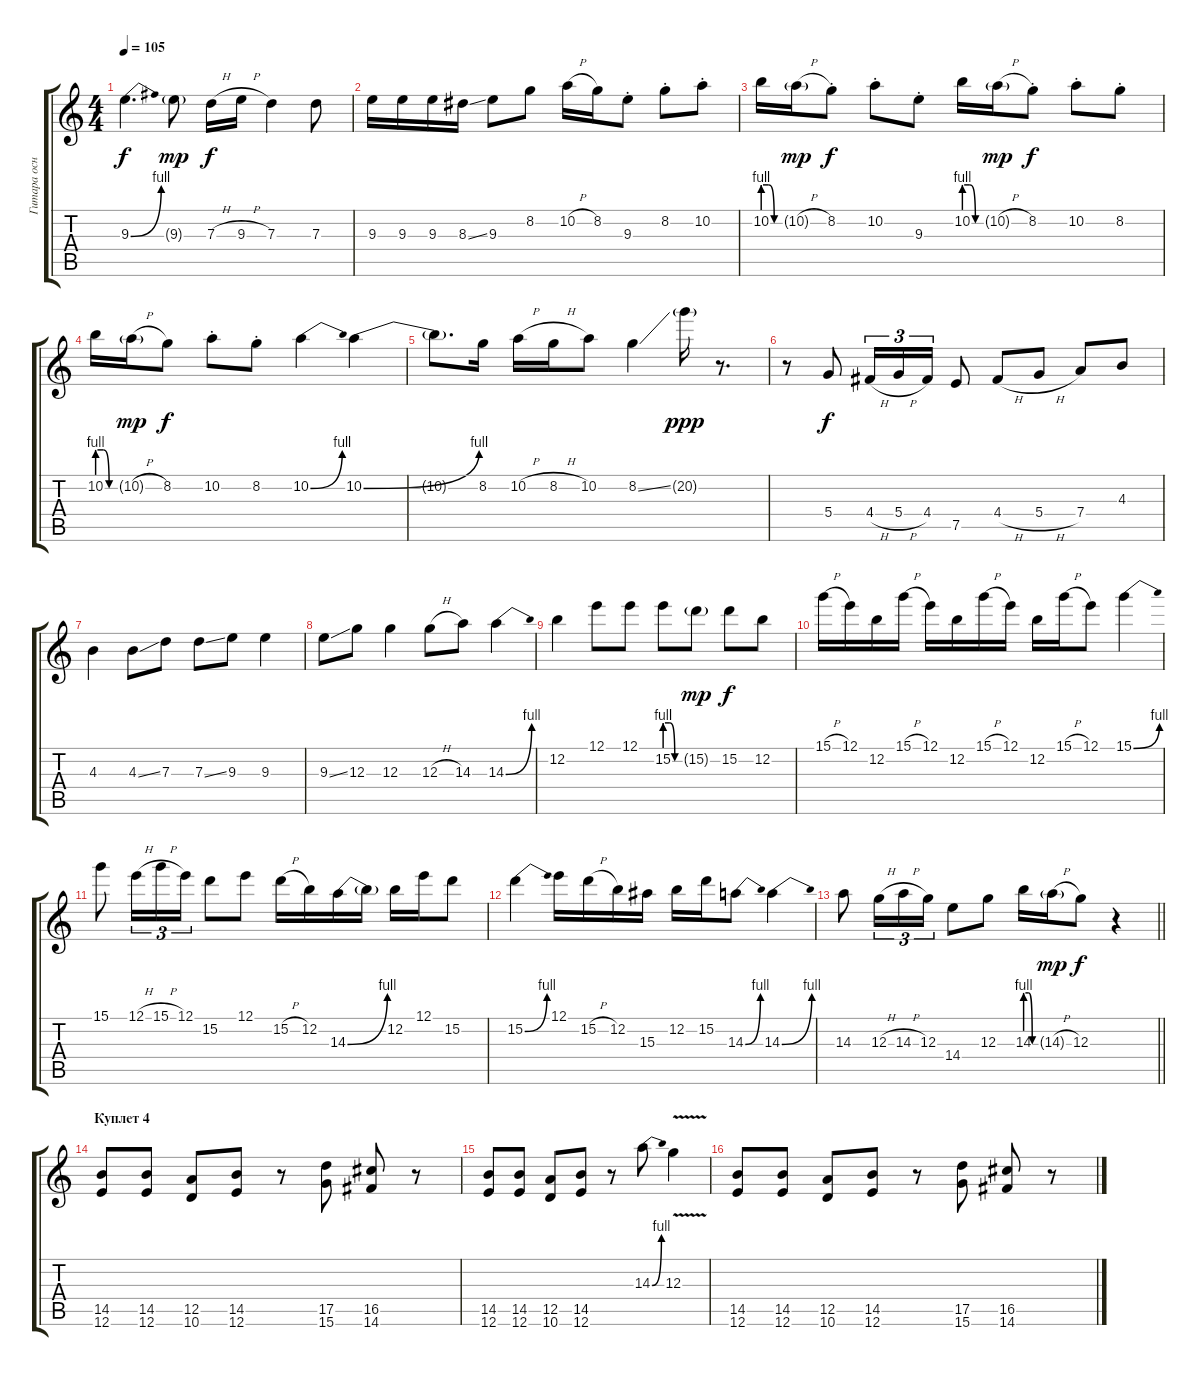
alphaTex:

\track ("Гитара осн." "Гитара осн") {instrument overdrivenguitar}
\staff {score tabs}
\tuning (E4 B3 G3 D3 A2 E2) {hide}
\ts (4 4)
\tempo 105
\clef g2
\ks c
9.3{be (bend 0 0 60 4)}.4{d dy f} 9.3{g}.8{dy mp} 7.3{h}.16{dy f} 9.3{h}.16 7.3.4 7.3.8 |
9.3.16 9.3.16 9.3.16 8.3{ss}.16 9.3.8 8.2.8 10.2{h}.16 8.2.16 9.3{st}.8 8.2{st}.8 10.2{st}.8 |
10.2{be (custom 0 4 20 4 40 0 60 0)}.16 10.2{h g}.16{dy mp} 8.2{st}.8{dy f} 10.2{st}.8 9.3{st}.8 10.2{be (custom 0 4 20 4 40 0 60 0)}.16 10.2{h g}.16{dy mp} 8.2{st}.8{dy f} 10.2{st}.8 8.2{st}.8 |
10.2{be (custom 0 4 20 4 40 0 60 0)}.16 10.2{h g}.16{dy mp} 8.2.8{dy f} 10.2{st}.8 8.2{st}.8 10.2{be (bend 0 0 60 4)}.4 10.2{be (bend 0 0 60 4)}.4 |
10.2{t}.8{d} 8.2.16 10.2{h}.16 8.2{h}.16 10.2.8 8.2{ss}.4 20.2{g}.16{dy ppp} r.8{d} |
r.8 5.4.8{dy f} 4.4{h}.16{tu (3 2)} 5.4{h}.16{tu (3 2)} 4.4.16{tu (3 2)} 7.5.8 4.4{h}.8 5.4{h}.8 7.4.8 4.3.8 |
4.3.4 4.3{ss}.8 7.3.8 7.3{ss}.8 9.3.8 9.3.4 |
9.3{ss}.8 12.3.8 12.3.4 12.3{h}.8 14.3.8 14.3{be (bend 0 0 60 4)}.4 |
12.2.4 12.1.8 12.1.8 15.2{be (custom 0 4 20 4 40 0 60 0)}.8 15.2{g}.8{dy mp} 15.2.8{dy f} 12.2.8 |
15.1{h}.16 12.1.16 12.2.16 15.1{h}.16 12.1.16 12.2.16 15.1{h}.16 12.1.16 12.2.16 15.1{h}.16 12.1.8 15.1{be (bend 0 0 60 4)}.4 |
15.1.8 12.1{h}.16{tu (3 2)} 15.1{h}.16{tu (3 2)} 12.1.16{tu (3 2)} 15.2.8 12.1.8 15.2{h}.16 12.2.16 14.3{be (bend 0 0 60 4)}.16 14.3{t}.16 12.2.16 12.1.16 15.2.8 |
15.2{be (bend 0 0 60 4)}.4 12.1.16 15.2{h}.16 12.2.16 15.3.16 12.2.16 15.2.16 14.3{be (bend 0 0 60 4)}.8 14.3{be (bend 0 0 60 4)}.4 |
\barLineRight lightlight
14.3.8 12.3{h}.16{tu (3 2)} 14.3{h}.16{tu (3 2)} 12.3.16{tu (3 2)} 14.4.8 12.3.8 14.3{be (custom 0 4 20 4 40 0 60 0)}.16 14.3{h g}.16{dy mp} 12.3.8{dy f} r.4 |
\section ("" "Куплет 4")
(14.5 12.6).8 (14.5 12.6).8 (12.5 10.6).8 (14.5 12.6).8 r.8 (17.5 15.6).8 (16.5 14.6).8 r.8 |
(14.5 12.6).8 (14.5 12.6).8 (12.5 10.6).8 (14.5 12.6).8 r.8 14.3{be (bend 0 0 60 4)}.8 12.3{v}.4 |
(14.5 12.6).8 (14.5 12.6).8 (12.5 10.6).8 (14.5 12.6).8 r.8 (17.5 15.6).8 (16.5 14.6).8 r.8
